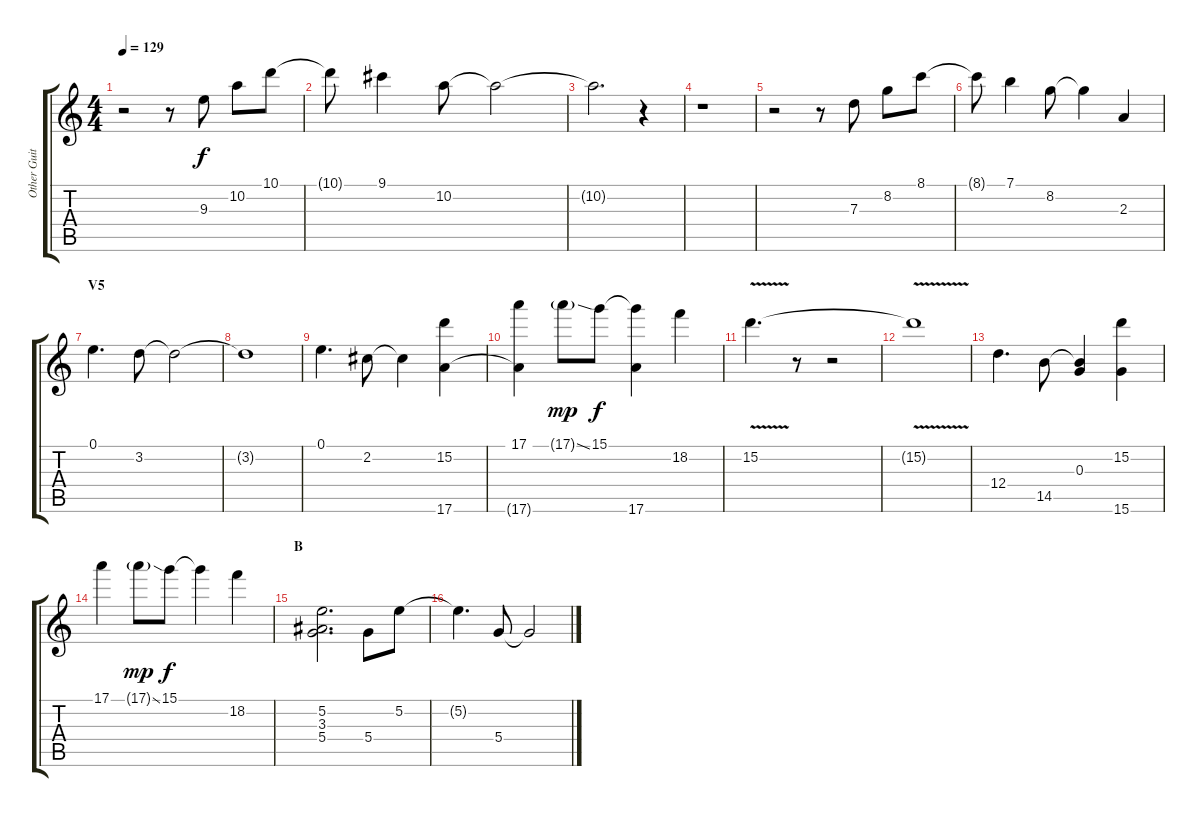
\track ("Other Guitar" "Other Guit") {instrument acousticguitarsteel}
\staff {score tabs}
\tuning (E4 B3 G3 D3 A2 E2) {hide}
\ts (4 4)
\tempo 129
\clef g2
\ks c
r.2{dy f instrument distortionguitar} r.8 9.3.8 10.2.8 10.1.8 |
10.1{t}.8 9.1.4 10.2.8 10.2{t}.2 |
10.2{t}.2{d} r.4 |
r.1 |
r.2 r.8 7.3.8 8.2.8 8.1.8 |
8.1{t}.8 7.1.4 8.2.8 8.2{t}.4 2.3.4 |
\section ("" "V5")
0.1.4{d} 3.2.8 3.2{t}.2 |
3.2{t}.1 |
0.1.4{d} 2.2.8 2.2{t}.4 (15.2 17.6).4 |
(17.1 17.6{t}).4 17.1{ss g}.8{dy mp} 15.1.8{dy f} (15.1{t} 17.6).4 18.2.4 |
15.2{v}.4{d} r.8 r.2 |
15.2{t}.1 |
12.4.4{d} 14.5.8 (0.3 14.5{t}).4 (15.2 15.6).4 |
17.1.4 17.1{ss g}.8{dy mp} 15.1.8{dy f} 15.1{t}.4 18.2.4 |
\section ("" "B")
(5.2 3.3 5.4).2{d} 5.4.8 5.2.8 |
5.2{t}.4{d} 5.4.8 5.4{t}.2
